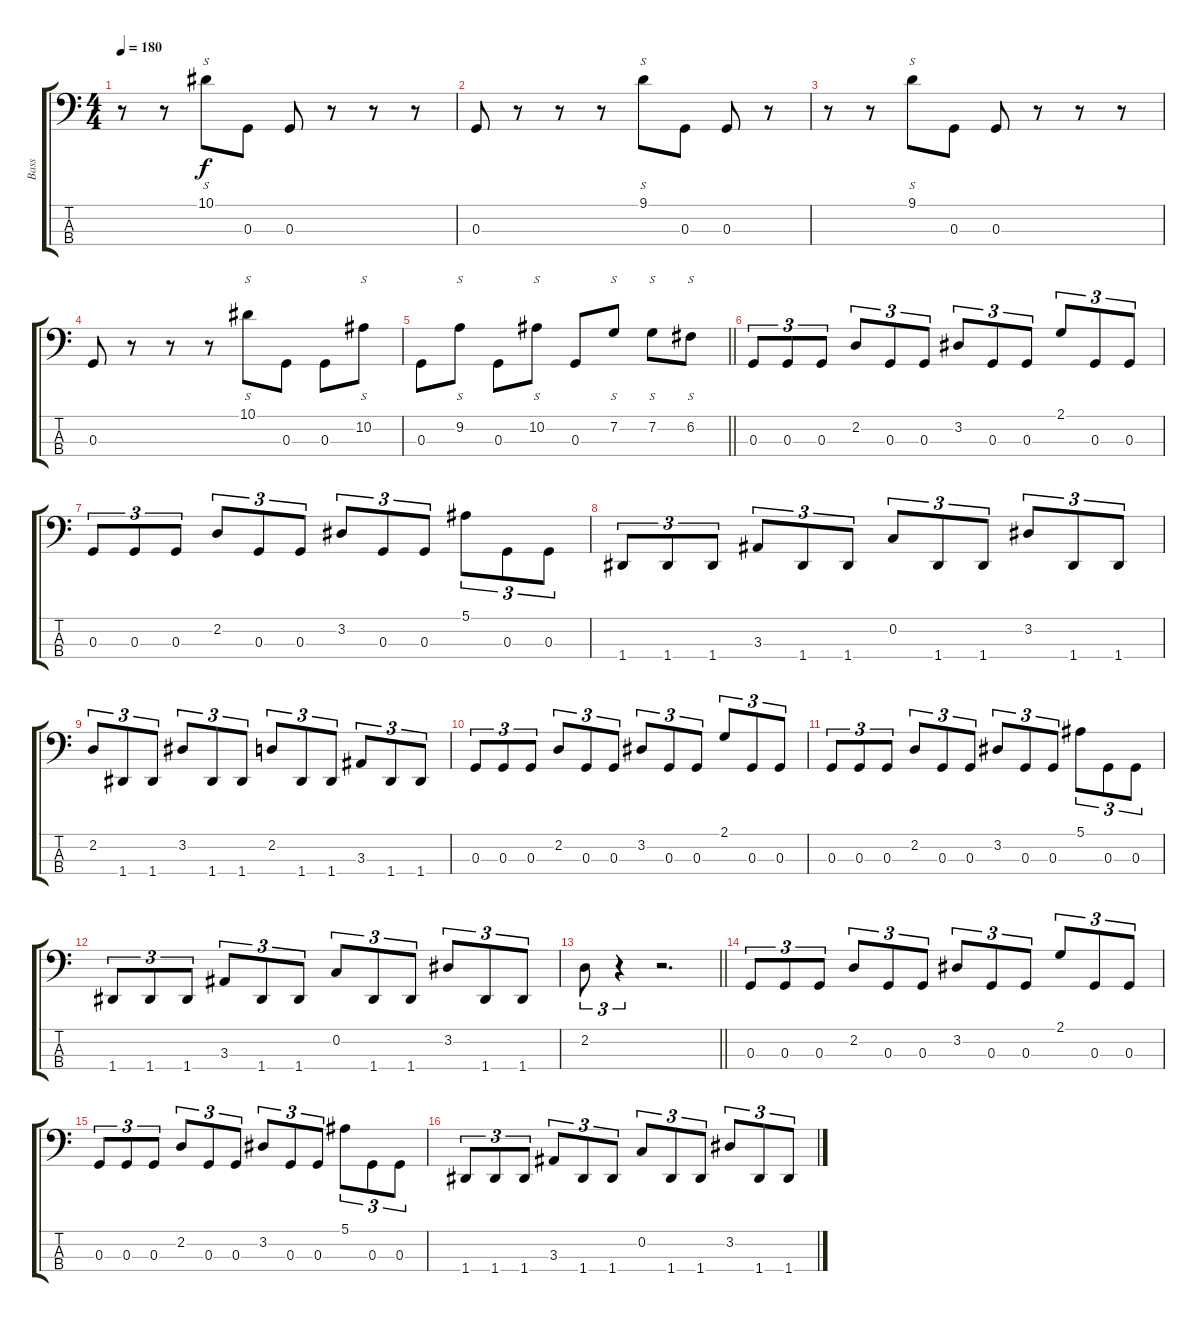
\track ("Bass" "Bass") {instrument electricbassfinger}
\staff {score tabs}
\tuning (F2 C2 G1 D1) {hide}
\ts (4 4)
\tempo 180
\clef f4
\ks c
r.8{dy f} r.8 10.1.8{s} 0.3.8 0.3.8 r.8 r.8 r.8 |
0.3.8 r.8 r.8 r.8 9.1.8{s} 0.3.8 0.3.8 r.8 |
r.8 r.8 9.1.8{s} 0.3.8 0.3.8 r.8 r.8 r.8 |
0.3.8 r.8 r.8 r.8 10.1.8{s} 0.3.8 0.3.8 10.2.8{s} |
\barLineRight lightlight
0.3.8 9.2.8{s} 0.3.8 10.2.8{s} 0.3.8 7.2.8{s} 7.2.8{s} 6.2.8{s} |
\section ("" "")
0.3.8{tu (3 2)} 0.3.8{tu (3 2)} 0.3.8{tu (3 2)} 2.2.8{tu (3 2)} 0.3.8{tu (3 2)} 0.3.8{tu (3 2)} 3.2.8{tu (3 2)} 0.3.8{tu (3 2)} 0.3.8{tu (3 2)} 2.1.8{tu (3 2)} 0.3.8{tu (3 2)} 0.3.8{tu (3 2)} |
0.3.8{tu (3 2)} 0.3.8{tu (3 2)} 0.3.8{tu (3 2)} 2.2.8{tu (3 2)} 0.3.8{tu (3 2)} 0.3.8{tu (3 2)} 3.2.8{tu (3 2)} 0.3.8{tu (3 2)} 0.3.8{tu (3 2)} 5.1.8{tu (3 2)} 0.3.8{tu (3 2)} 0.3.8{tu (3 2)} |
1.4.8{tu (3 2)} 1.4.8{tu (3 2)} 1.4.8{tu (3 2)} 3.3.8{tu (3 2)} 1.4.8{tu (3 2)} 1.4.8{tu (3 2)} 0.2.8{tu (3 2)} 1.4.8{tu (3 2)} 1.4.8{tu (3 2)} 3.2.8{tu (3 2)} 1.4.8{tu (3 2)} 1.4.8{tu (3 2)} |
2.2.8{tu (3 2)} 1.4.8{tu (3 2)} 1.4.8{tu (3 2)} 3.2.8{tu (3 2)} 1.4.8{tu (3 2)} 1.4.8{tu (3 2)} 2.2.8{tu (3 2)} 1.4.8{tu (3 2)} 1.4.8{tu (3 2)} 3.3.8{tu (3 2)} 1.4.8{tu (3 2)} 1.4.8{tu (3 2)} |
0.3.8{tu (3 2)} 0.3.8{tu (3 2)} 0.3.8{tu (3 2)} 2.2.8{tu (3 2)} 0.3.8{tu (3 2)} 0.3.8{tu (3 2)} 3.2.8{tu (3 2)} 0.3.8{tu (3 2)} 0.3.8{tu (3 2)} 2.1.8{tu (3 2)} 0.3.8{tu (3 2)} 0.3.8{tu (3 2)} |
0.3.8{tu (3 2)} 0.3.8{tu (3 2)} 0.3.8{tu (3 2)} 2.2.8{tu (3 2)} 0.3.8{tu (3 2)} 0.3.8{tu (3 2)} 3.2.8{tu (3 2)} 0.3.8{tu (3 2)} 0.3.8{tu (3 2)} 5.1.8{tu (3 2)} 0.3.8{tu (3 2)} 0.3.8{tu (3 2)} |
1.4.8{tu (3 2)} 1.4.8{tu (3 2)} 1.4.8{tu (3 2)} 3.3.8{tu (3 2)} 1.4.8{tu (3 2)} 1.4.8{tu (3 2)} 0.2.8{tu (3 2)} 1.4.8{tu (3 2)} 1.4.8{tu (3 2)} 3.2.8{tu (3 2)} 1.4.8{tu (3 2)} 1.4.8{tu (3 2)} |
\barLineRight lightlight
2.2.8{tu (3 2)} r.4{tu (3 2)} r.2{d} |
\section ("" "")
0.3.8{tu (3 2)} 0.3.8{tu (3 2)} 0.3.8{tu (3 2)} 2.2.8{tu (3 2)} 0.3.8{tu (3 2)} 0.3.8{tu (3 2)} 3.2.8{tu (3 2)} 0.3.8{tu (3 2)} 0.3.8{tu (3 2)} 2.1.8{tu (3 2)} 0.3.8{tu (3 2)} 0.3.8{tu (3 2)} |
0.3.8{tu (3 2)} 0.3.8{tu (3 2)} 0.3.8{tu (3 2)} 2.2.8{tu (3 2)} 0.3.8{tu (3 2)} 0.3.8{tu (3 2)} 3.2.8{tu (3 2)} 0.3.8{tu (3 2)} 0.3.8{tu (3 2)} 5.1.8{tu (3 2)} 0.3.8{tu (3 2)} 0.3.8{tu (3 2)} |
1.4.8{tu (3 2)} 1.4.8{tu (3 2)} 1.4.8{tu (3 2)} 3.3.8{tu (3 2)} 1.4.8{tu (3 2)} 1.4.8{tu (3 2)} 0.2.8{tu (3 2)} 1.4.8{tu (3 2)} 1.4.8{tu (3 2)} 3.2.8{tu (3 2)} 1.4.8{tu (3 2)} 1.4.8{tu (3 2)}
